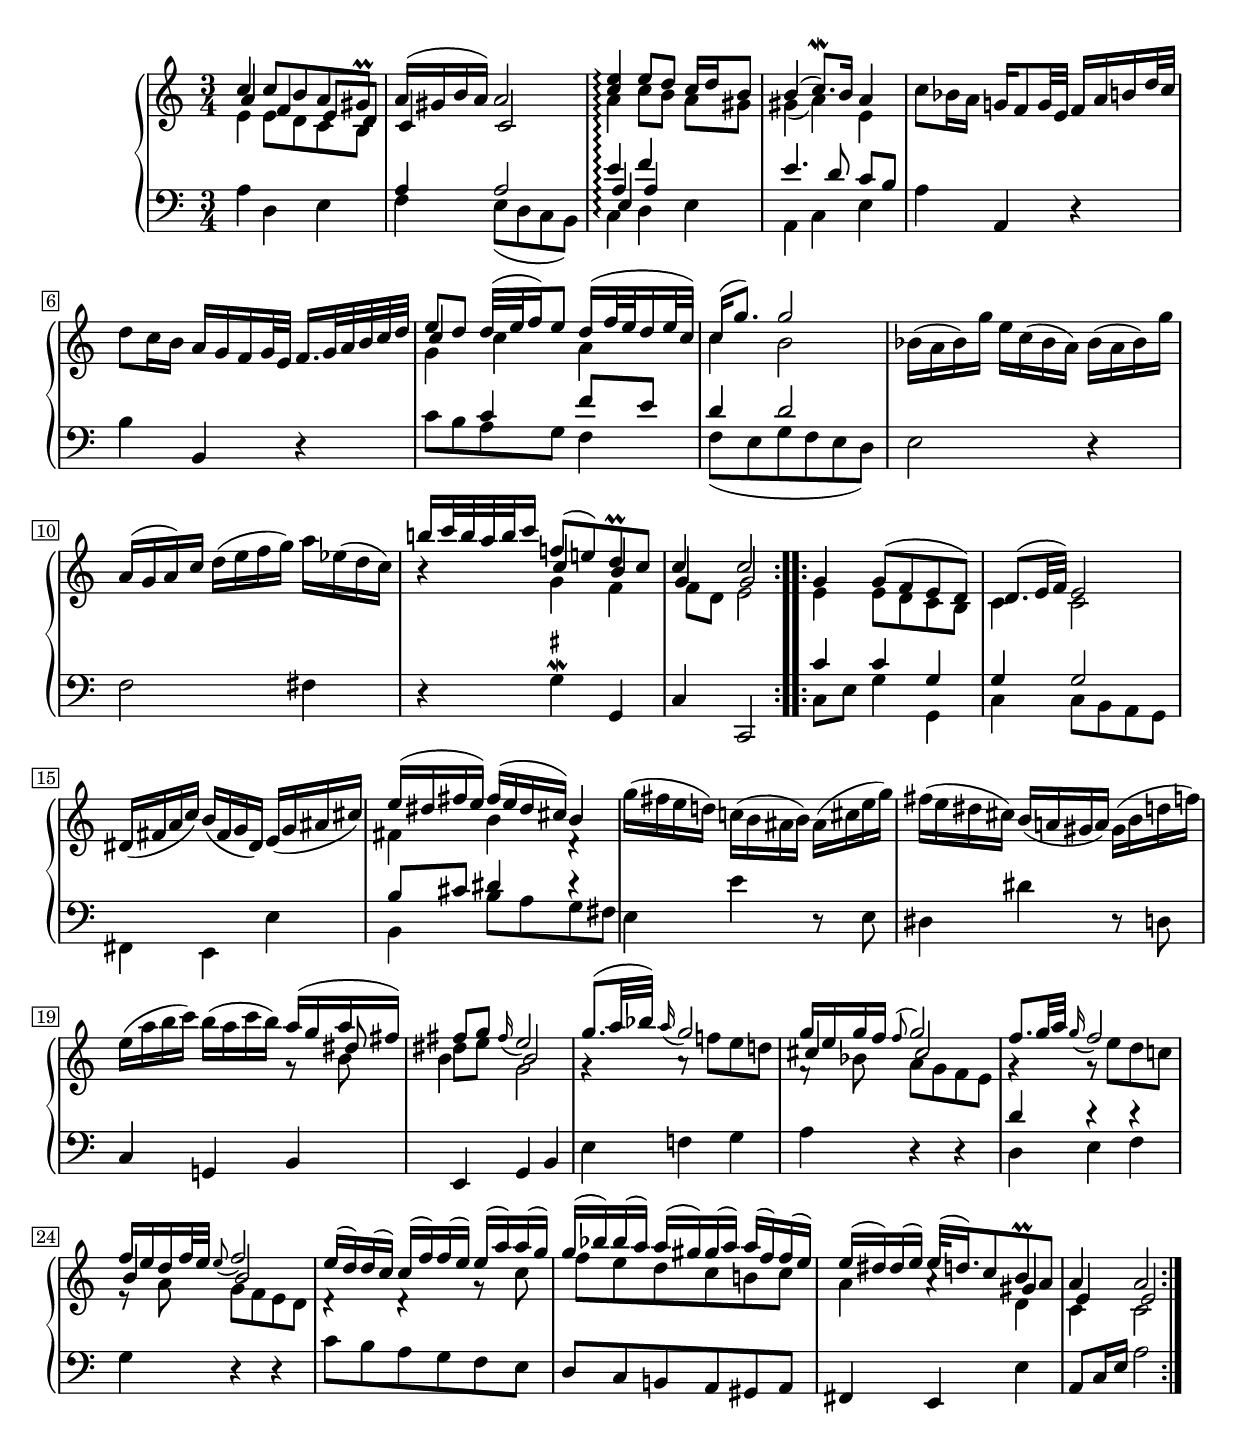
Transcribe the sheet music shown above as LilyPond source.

Global = {
  \key a \minor
  \time 3/4
  \include "../../global.ly"
}

Soprano = \context Voice = "one" \relative c'' {
  \voiceOne
  \stemUp\tieUp
  \override MultiMeasureRest.staff-position = #0
  \override Rest.staff-position = #0
  \label #'SuiteIISarabandeAgrements
  \repeat volta 2 {
  %1
  | c4 c8 b a gis\prall
  | a16( gis b a) a2
  | <c e>4\arpeggio e8[ d] c16 d b8
  | b4( c8.\mordent) b16 a4
  %5
  | \stemNeutral c8 bes16 a g f8 g32 e f16 a b d32 c
  | d8 c16 b a g f g32 e f16. g32 a b c d
  | \stemUp e8 d d32[( e f16) e8] d16( f32 e d16 e32 c)
  | c16( g'8.) g2
  | \stemNeutral bes,16( a bes) g' e c( bes a) bes( a bes) g'
  %10
  | a,( g a) c d( e f g) a ees( d c)
  | \stemUp b'!16[ c32 b a b c16] f,!8[(e!) d\prall c]
  | c4 c2
%   \break
  }
  \repeat volta 2 {
  | g4 g8( f e d)
  | d8.( e32 f) e2
  %15
  | \stemNeutral\slurNeutral dis16( fis a c) b( fis g dis) e( g ais cis)
  | \stemUp\slurUp e( dis fis e) fis( e dis cis) b4
  | \stemNeutral\slurNeutral g'16( fis e d!) c!( b ais b) ais( cis e g)
  | fis( e dis cis) b( a gis a) gis( b d! f!)
  | e( a b c) b( a c b) \stemUp\slurUp a( g a fis)
  %20
  | fis8 g \once\slurDown\appoggiatura fis16 e2
  | g8.( a32 bes) \once\slurDown\appoggiatura a16 g2
  | g16 e g f \once\slurUp\appoggiatura f8 g2
  | f8. g32 a \once\slurDown\appoggiatura g16 f2
  | f16 e d f32 e \once\slurDown\appoggiatura e8 f2
  %25
  | e16( d) d( c) c( f) f( e) e( a) a( g)
  | g( bes) bes( a) a( gis) gis( a) a( f) f( e)
  | e( dis) dis( e) e32[( d16.) c8 b\prall a]
  | a4 a2
  }
}

Alto = \context Voice = "two" \relative c'' {
  \voiceTwo
  \stemUp
  \override Rest.staff-position = #0
  %1
  | \override NoteColumn.force-hshift = #0.3
    a4
    \override NoteColumn.force-hshift = #1
    f
    \override NoteColumn.force-hshift = #0.5
    e8 d
  | \override NoteColumn.force-hshift = #0.3 c4 c2
  | \revert NoteColumn.force-hshift
    \stemDown a'4\arpeggio c8[ b] a[ gis]
  | gis4( a4) e
  %5
  | s2.*2
  | \once\stemUp \once\override NoteColumn.force-hshift = #0.3 c'4 c a
  | c b2
  | s2.*2
  %11
  | \stemUp r4 \override NoteColumn.force-hshift = #0.2 c b
  | g4 g2
  | \stemDown \revert NoteColumn.force-hshift e4 e8 d c b
  | c4 c2
  %15
  | s2.
  | fis4 b d,\rest
  | s2.*2
  | s2 s8 b'
  %20
  | \once\override NoteColumn.force-hshift = #-1.1 b4 g2
  | g4\rest \stemDown a8\rest f'! e d
  | \stemUp \override NoteColumn.force-hshift = #0.4 cis4 cis2
  | \stemDown g4\rest g8\rest e' d c!
  | \stemUp \override NoteColumn.force-hshift = #0.3 b4 b2
    \revert NoteColumn.force-hshift
  %25
  | \stemDown d,4\rest d\rest g8\rest c8
  | f e d c b c
  | a4 a\rest
    \stemUp \override NoteColumn.force-hshift = #0.5
    gis
  | e4 e2
}

Tenor = \context Voice = "three" \relative c' {
  \voiceThree
  \stemDown
  \override Rest.staff-position = #0
  %1
  | \change Staff = "upper" e4 e8 d c b
  | \change Staff = "lower" \stemUp a4 a2
  | << {
      \stemUp \once\override NoteColumn.force-hshift = #0.8 e4\arpeggio
    } \\ {
      \stemUp \once\override NoteColumn.force-hshift = #0.4 a\arpeggio
    } \\ {
      \stemUp \once\override NoteColumn.force-hshift = #0 e'\arpeggio
    } >>
    << {
      \stemUp \once\override NoteColumn.force-hshift = #0.4 a,4
    } \\ {
      \stemUp \once\override NoteColumn.force-hshift = #0 f'
    } >>
    s4
  | e4. d8 c[ b]
  %5
  | s2.*2
  | \change Staff = "upper" \stemDown g'4
    \change Staff = "lower" \stemUp c, f8 e
  | d4 d2
  | s2.*2
  %11
  | s4 \change Staff = "upper" \stemDown g f
  | \once\override NoteColumn.force-hshift = #1 f8[ d] e2
  | \change Staff = "lower" \stemUp
    c4 c g
  | g g2
  %15
  | s2.
  | b8[ cis] dis4 d\rest
  | s2.*2
  | \change Staff = "upper" \stemDown
    s2 g8\rest \once\stemUp dis'
  | \once\override NoteColumn.force-hshift = #0 dis e \once\stemUp b2
  %22
  | s2.
  | f8\rest bes a[ g f e]
  | \change Staff = "lower" \stemUp
    d4 d\rest d\rest
  %25
  | \change Staff = "upper" \stemDown
    e8\rest a g[ f e d]
  | s2.*2
  | s2 d4
  | c4 c2
}

Bass = \context Voice = "four" \relative c' {
  \voiceFour
  \stemDown\tieDown
  \override MultiMeasureRest.staff-position = #0
  \override Rest.staff-position = #0
  \repeat volta 2 {
  %1
  | a4 d, e
  | f e8( d c b)
  | c4\arpeggio d e
  | a, c e
  %5
  |\stemNeutral  a a, r
  | b' b, r
  | \stemDown c'8 b a g f4
  | f8( e g f e d)
  | e2 r4
  %10
  | f2 fis4
  | \stemNeutral r4 g^\mordent^\markup { \tiny\sharp } g,
  | c c,2
  }
  \repeat volta 2 {
  | \stemDown c'8 e g4 g,
  | c4 c8 b a g
  %15
  | fis4 e e'
  | b b'8 a g fis
  | e4 e' r8 e,
  | dis4 dis' r8 d,!
  | \stemNeutral c4 g! b
  %20
  | e, g b
  | e f! g
  | a r r
  | d, e f
  | g r r
  %25
  | c8 b a g f e
  | d c b! a gis a
  | fis4 e e'
  | a,8 c16 e a2
  }
}

forceBreaks = {
  % page 1
  \repeat unfold 4 { s2.\noBreak } s2.\break\noPageBreak
  \repeat unfold 3 { s2.\noBreak } s2.\break\noPageBreak
  \repeat unfold 4 { s2.\noBreak } s2.\break\noPageBreak
  \repeat unfold 3 { s2.\noBreak } s2.\break\noPageBreak
  \repeat unfold 4 { s2.\noBreak } s2.\break\noPageBreak
  \repeat unfold 4 { s2.\noBreak } s2.\pageBreak
}

\score {
  \new PianoStaff \with { connectArpeggios = ##t }
  <<
    \accidentalStyle Score.piano
    \context Staff = "upper" <<
      \set Staff.midiInstrument = #"acoustic grand"
      \Global
      \clef treble
      \Soprano
      \Alto
    >>
    \context Staff = "lower" <<
      \set Staff.midiInstrument = #"acoustic grand"
      \Global
      \clef bass
      \Tenor
      \Bass
    >>
    \new Devnull \forceBreaks
  >>
  \header {
    composer = ##f % "Johann Sebastian Bach"
    opus = ##f % "BWV 807"
    title = \markup \abs-fontsize #14 { \italic "Les agréments de la même Sarabande" }
    subtitle = ##f
  }
  \layout {
    \context {
      \PianoStaff
      \override Parentheses.font-size = #-2
      \override TextScript.font-shape = #'italic
      \override TextScript.font-size = #-1
    }
  }
  \midi {
    \tempo 4 = 100
  }
}
